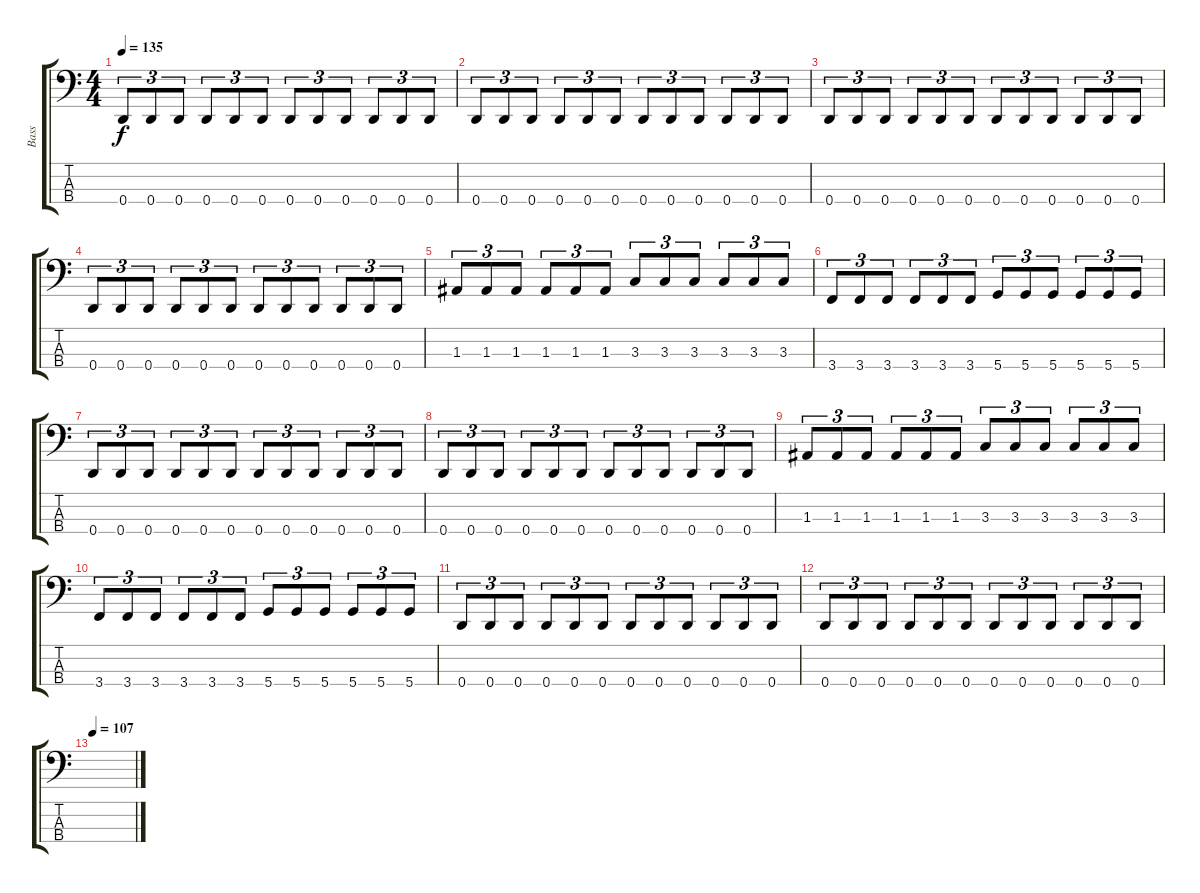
\track ("Bass" "Bass") {instrument electricbasspick}
\staff {score tabs}
\tuning (G2 D2 A1 D1) {hide}
\ts (4 4)
\tempo 135
\clef f4
\ks c
0.4.8{tu (3 2) dy f} 0.4.8{tu (3 2)} 0.4.8{tu (3 2)} 0.4.8{tu (3 2)} 0.4.8{tu (3 2)} 0.4.8{tu (3 2)} 0.4.8{tu (3 2)} 0.4.8{tu (3 2)} 0.4.8{tu (3 2)} 0.4.8{tu (3 2)} 0.4.8{tu (3 2)} 0.4.8{tu (3 2)} |
0.4.8{tu (3 2)} 0.4.8{tu (3 2)} 0.4.8{tu (3 2)} 0.4.8{tu (3 2)} 0.4.8{tu (3 2)} 0.4.8{tu (3 2)} 0.4.8{tu (3 2)} 0.4.8{tu (3 2)} 0.4.8{tu (3 2)} 0.4.8{tu (3 2)} 0.4.8{tu (3 2)} 0.4.8{tu (3 2)} |
0.4.8{tu (3 2)} 0.4.8{tu (3 2)} 0.4.8{tu (3 2)} 0.4.8{tu (3 2)} 0.4.8{tu (3 2)} 0.4.8{tu (3 2)} 0.4.8{tu (3 2)} 0.4.8{tu (3 2)} 0.4.8{tu (3 2)} 0.4.8{tu (3 2)} 0.4.8{tu (3 2)} 0.4.8{tu (3 2)} |
0.4.8{tu (3 2)} 0.4.8{tu (3 2)} 0.4.8{tu (3 2)} 0.4.8{tu (3 2)} 0.4.8{tu (3 2)} 0.4.8{tu (3 2)} 0.4.8{tu (3 2)} 0.4.8{tu (3 2)} 0.4.8{tu (3 2)} 0.4.8{tu (3 2)} 0.4.8{tu (3 2)} 0.4.8{tu (3 2)} |
1.3.8{tu (3 2)} 1.3.8{tu (3 2)} 1.3.8{tu (3 2)} 1.3.8{tu (3 2)} 1.3.8{tu (3 2)} 1.3.8{tu (3 2)} 3.3.8{tu (3 2)} 3.3.8{tu (3 2)} 3.3.8{tu (3 2)} 3.3.8{tu (3 2)} 3.3.8{tu (3 2)} 3.3.8{tu (3 2)} |
3.4.8{tu (3 2)} 3.4.8{tu (3 2)} 3.4.8{tu (3 2)} 3.4.8{tu (3 2)} 3.4.8{tu (3 2)} 3.4.8{tu (3 2)} 5.4.8{tu (3 2)} 5.4.8{tu (3 2)} 5.4.8{tu (3 2)} 5.4.8{tu (3 2)} 5.4.8{tu (3 2)} 5.4.8{tu (3 2)} |
0.4.8{tu (3 2)} 0.4.8{tu (3 2)} 0.4.8{tu (3 2)} 0.4.8{tu (3 2)} 0.4.8{tu (3 2)} 0.4.8{tu (3 2)} 0.4.8{tu (3 2)} 0.4.8{tu (3 2)} 0.4.8{tu (3 2)} 0.4.8{tu (3 2)} 0.4.8{tu (3 2)} 0.4.8{tu (3 2)} |
0.4.8{tu (3 2)} 0.4.8{tu (3 2)} 0.4.8{tu (3 2)} 0.4.8{tu (3 2)} 0.4.8{tu (3 2)} 0.4.8{tu (3 2)} 0.4.8{tu (3 2)} 0.4.8{tu (3 2)} 0.4.8{tu (3 2)} 0.4.8{tu (3 2)} 0.4.8{tu (3 2)} 0.4.8{tu (3 2)} |
1.3.8{tu (3 2)} 1.3.8{tu (3 2)} 1.3.8{tu (3 2)} 1.3.8{tu (3 2)} 1.3.8{tu (3 2)} 1.3.8{tu (3 2)} 3.3.8{tu (3 2)} 3.3.8{tu (3 2)} 3.3.8{tu (3 2)} 3.3.8{tu (3 2)} 3.3.8{tu (3 2)} 3.3.8{tu (3 2)} |
3.4.8{tu (3 2)} 3.4.8{tu (3 2)} 3.4.8{tu (3 2)} 3.4.8{tu (3 2)} 3.4.8{tu (3 2)} 3.4.8{tu (3 2)} 5.4.8{tu (3 2)} 5.4.8{tu (3 2)} 5.4.8{tu (3 2)} 5.4.8{tu (3 2)} 5.4.8{tu (3 2)} 5.4.8{tu (3 2)} |
0.4.8{tu (3 2)} 0.4.8{tu (3 2)} 0.4.8{tu (3 2)} 0.4.8{tu (3 2)} 0.4.8{tu (3 2)} 0.4.8{tu (3 2)} 0.4.8{tu (3 2)} 0.4.8{tu (3 2)} 0.4.8{tu (3 2)} 0.4.8{tu (3 2)} 0.4.8{tu (3 2)} 0.4.8{tu (3 2)} |
0.4.8{tu (3 2)} 0.4.8{tu (3 2)} 0.4.8{tu (3 2)} 0.4.8{tu (3 2)} 0.4.8{tu (3 2)} 0.4.8{tu (3 2)} 0.4.8{tu (3 2)} 0.4.8{tu (3 2)} 0.4.8{tu (3 2)} 0.4.8{tu (3 2)} 0.4.8{tu (3 2)} 0.4.8{tu (3 2)} |
\tempo 107
